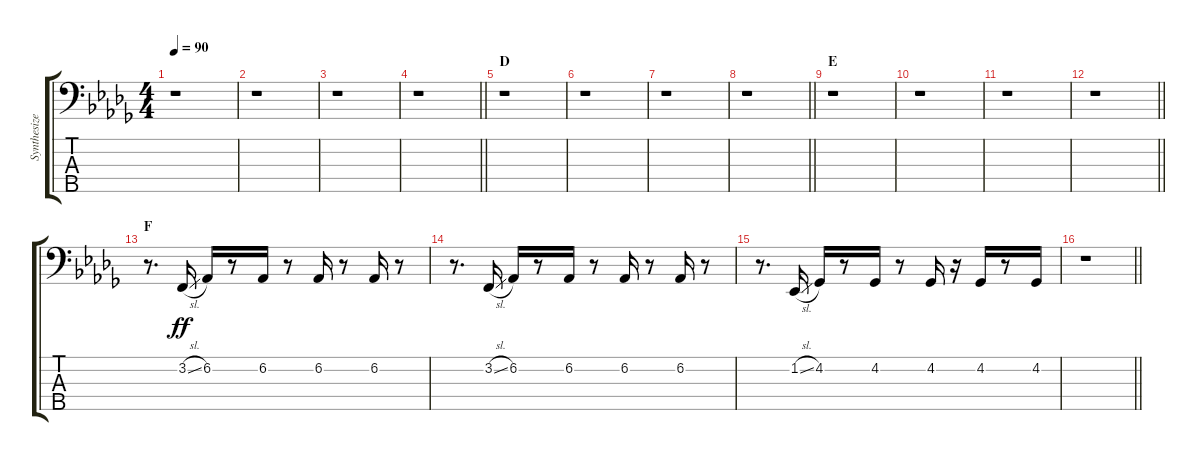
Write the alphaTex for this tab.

\track ("Synthesizer III" "Synthesize") {instrument lead1square}
\staff {score tabs}
\tuning (G2 D2 A1 E1 B0) {hide}
\ts (4 4)
\tempo 90
\clef f4
\ks db
r.1{dy ff} |
r.1 |
r.1 |
\barLineRight lightlight
r.1 |
\section ("" "D")
r.1 |
r.1 |
r.1 |
\barLineRight lightlight
r.1 |
\section ("" "E")
r.1 |
r.1 |
r.1 |
\barLineRight lightlight
r.1 |
\section ("" "F")
r.8{d} 3.2{sl}.16 6.2.16 r.8 6.2.16 r.8 6.2.16 r.8 6.2.16 r.8 |
r.8{d} 3.2{sl}.16 6.2.16 r.8 6.2.16 r.8 6.2.16 r.8 6.2.16 r.8 |
r.8{d} 1.2{sl}.16 4.2.16 r.8 4.2.16 r.8 4.2.16 r.16 4.2.16 r.8 4.2.16 |
\barLineRight lightlight
r.1
